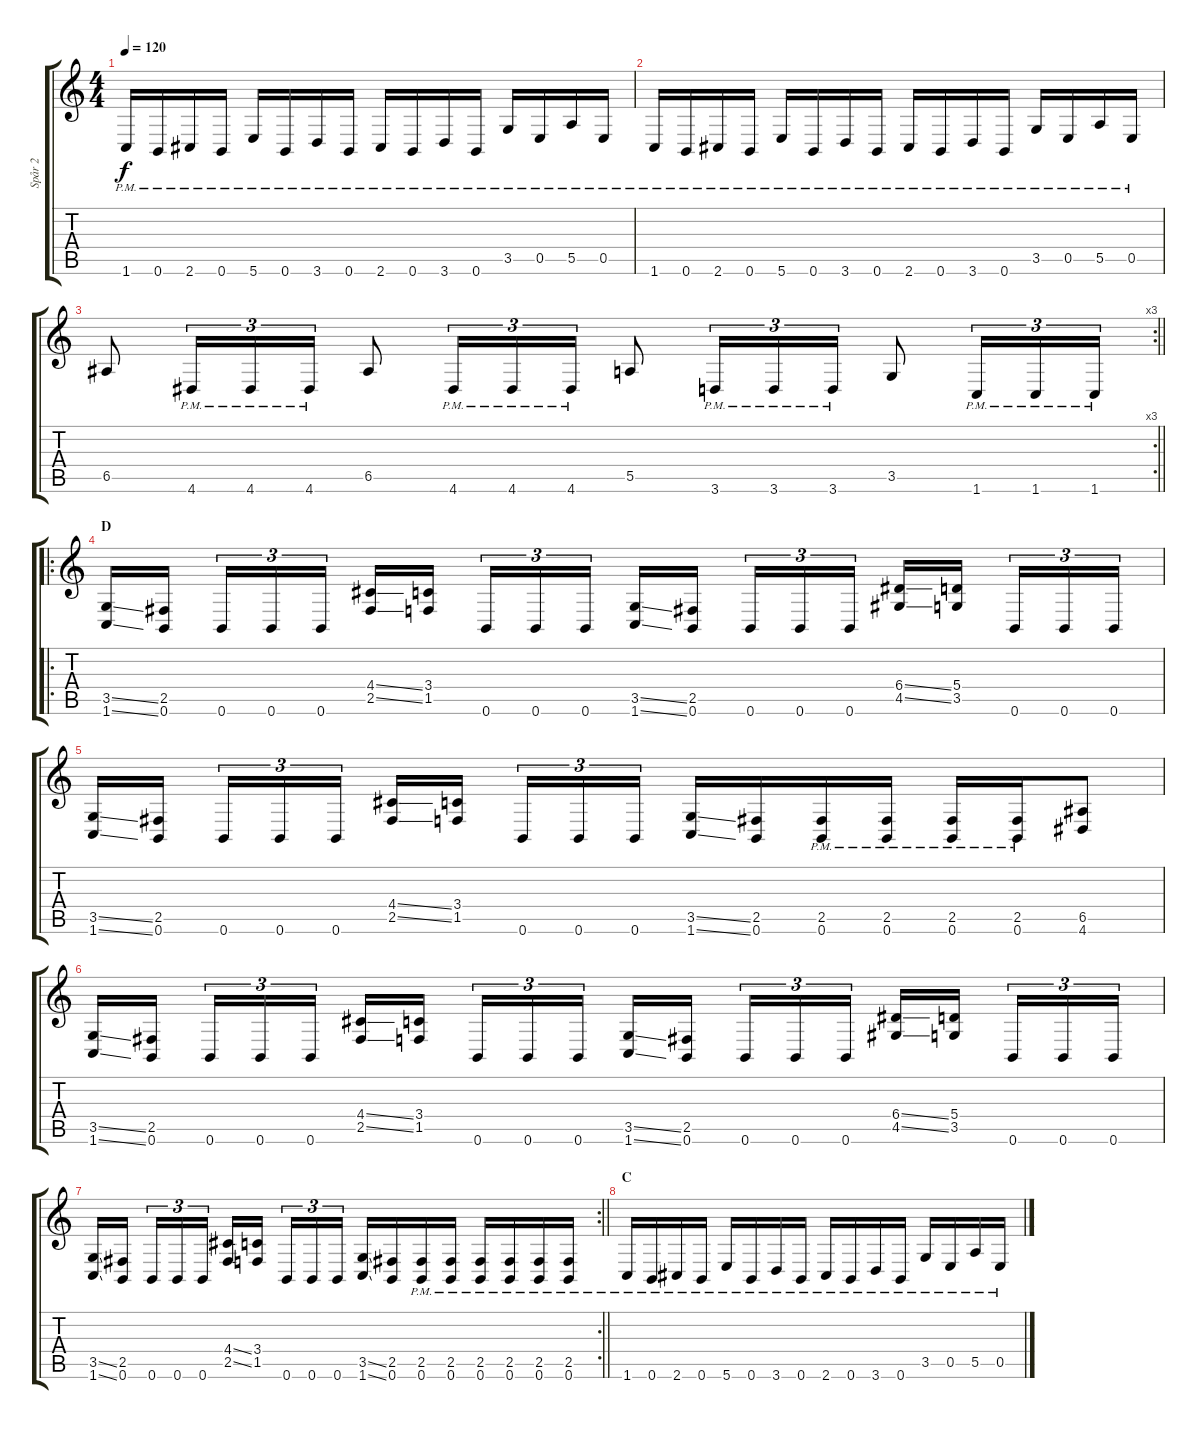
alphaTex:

\track ("Spår 2" "Spår 2") {instrument distortionguitar}
\staff {score tabs}
\tuning (B3 Gb3 D3 A2 E2 B1) {hide}
\ts (4 4)
\tempo 120
\clef g2
\ks c
1.6{pm}.16{dy f} 0.6{pm}.16 2.6{pm}.16 0.6{pm}.16 5.6{pm}.16 0.6{pm}.16 3.6{pm}.16 0.6{pm}.16 2.6{pm}.16 0.6{pm}.16 3.6{pm}.16 0.6{pm}.16 3.5{pm}.16 0.5{pm}.16 5.5{pm}.16 0.5{pm}.16 |
1.6{pm}.16 0.6{pm}.16 2.6{pm}.16 0.6{pm}.16 5.6{pm}.16 0.6{pm}.16 3.6{pm}.16 0.6{pm}.16 2.6{pm}.16 0.6{pm}.16 3.6{pm}.16 0.6{pm}.16 3.5{pm}.16 0.5{pm}.16 5.5{pm}.16 0.5{pm}.16 |
\rc 3
\barLineRight lightlight
6.5.8 4.6{pm}.16{tu (3 2)} 4.6{pm}.16{tu (3 2)} 4.6{pm}.16{tu (3 2)} 6.5.8 4.6{pm}.16{tu (3 2)} 4.6{pm}.16{tu (3 2)} 4.6{pm}.16{tu (3 2)} 5.5.8 3.6{pm}.16{tu (3 2)} 3.6{pm}.16{tu (3 2)} 3.6{pm}.16{tu (3 2)} 3.5.8 1.6{pm}.16{tu (3 2)} 1.6{pm}.16{tu (3 2)} 1.6{pm}.16{tu (3 2)} |
\ro
\section ("" "D")
(3.5{ss} 1.6{ss}).16 (2.5 0.6).16{beam splitsecondary} 0.6.16{tu (3 2)} 0.6.16{tu (3 2)} 0.6.16{tu (3 2)} (4.4{ss} 2.5{ss}).16 (3.4 1.5).16{beam splitsecondary} 0.6.16{tu (3 2)} 0.6.16{tu (3 2)} 0.6.16{tu (3 2)} (3.5{ss} 1.6{ss}).16 (2.5 0.6).16{beam splitsecondary} 0.6.16{tu (3 2)} 0.6.16{tu (3 2)} 0.6.16{tu (3 2)} (6.4{ss} 4.5{ss}).16 (5.4 3.5).16{beam splitsecondary} 0.6.16{tu (3 2)} 0.6.16{tu (3 2)} 0.6.16{tu (3 2)} |
(3.5{ss} 1.6{ss}).16 (2.5 0.6).16{beam splitsecondary} 0.6.16{tu (3 2)} 0.6.16{tu (3 2)} 0.6.16{tu (3 2)} (4.4{ss} 2.5{ss}).16 (3.4 1.5).16{beam splitsecondary} 0.6.16{tu (3 2)} 0.6.16{tu (3 2)} 0.6.16{tu (3 2)} (3.5{ss} 1.6{ss}).16 (2.5 0.6).16 (2.5{pm} 0.6{pm}).16 (2.5{pm} 0.6{pm}).16 (2.5{pm} 0.6{pm}).16 (2.5{pm} 0.6{pm}).16 (6.5 4.6).8 |
(3.5{ss} 1.6{ss}).16 (2.5 0.6).16{beam splitsecondary} 0.6.16{tu (3 2)} 0.6.16{tu (3 2)} 0.6.16{tu (3 2)} (4.4{ss} 2.5{ss}).16 (3.4 1.5).16{beam splitsecondary} 0.6.16{tu (3 2)} 0.6.16{tu (3 2)} 0.6.16{tu (3 2)} (3.5{ss} 1.6{ss}).16 (2.5 0.6).16{beam splitsecondary} 0.6.16{tu (3 2)} 0.6.16{tu (3 2)} 0.6.16{tu (3 2)} (6.4{ss} 4.5{ss}).16 (5.4 3.5).16{beam splitsecondary} 0.6.16{tu (3 2)} 0.6.16{tu (3 2)} 0.6.16{tu (3 2)} |
\rc 2
\barLineRight lightlight
(3.5{ss} 1.6{ss}).16 (2.5 0.6).16{beam splitsecondary} 0.6.16{tu (3 2)} 0.6.16{tu (3 2)} 0.6.16{tu (3 2)} (4.4{ss} 2.5{ss}).16 (3.4 1.5).16{beam splitsecondary} 0.6.16{tu (3 2)} 0.6.16{tu (3 2)} 0.6.16{tu (3 2)} (3.5{ss} 1.6{ss}).16 (2.5 0.6).16 (2.5{pm} 0.6{pm}).16 (2.5{pm} 0.6{pm}).16 (2.5{pm} 0.6{pm}).16 (2.5{pm} 0.6{pm}).16 (2.5{pm} 0.6{pm}).16 (2.5{pm} 0.6{pm}).16 |
\section ("" "C")
1.6{pm}.16 0.6{pm}.16 2.6{pm}.16 0.6{pm}.16 5.6{pm}.16 0.6{pm}.16 3.6{pm}.16 0.6{pm}.16 2.6{pm}.16 0.6{pm}.16 3.6{pm}.16 0.6{pm}.16 3.5{pm}.16 0.5{pm}.16 5.5{pm}.16 0.5{pm}.16
